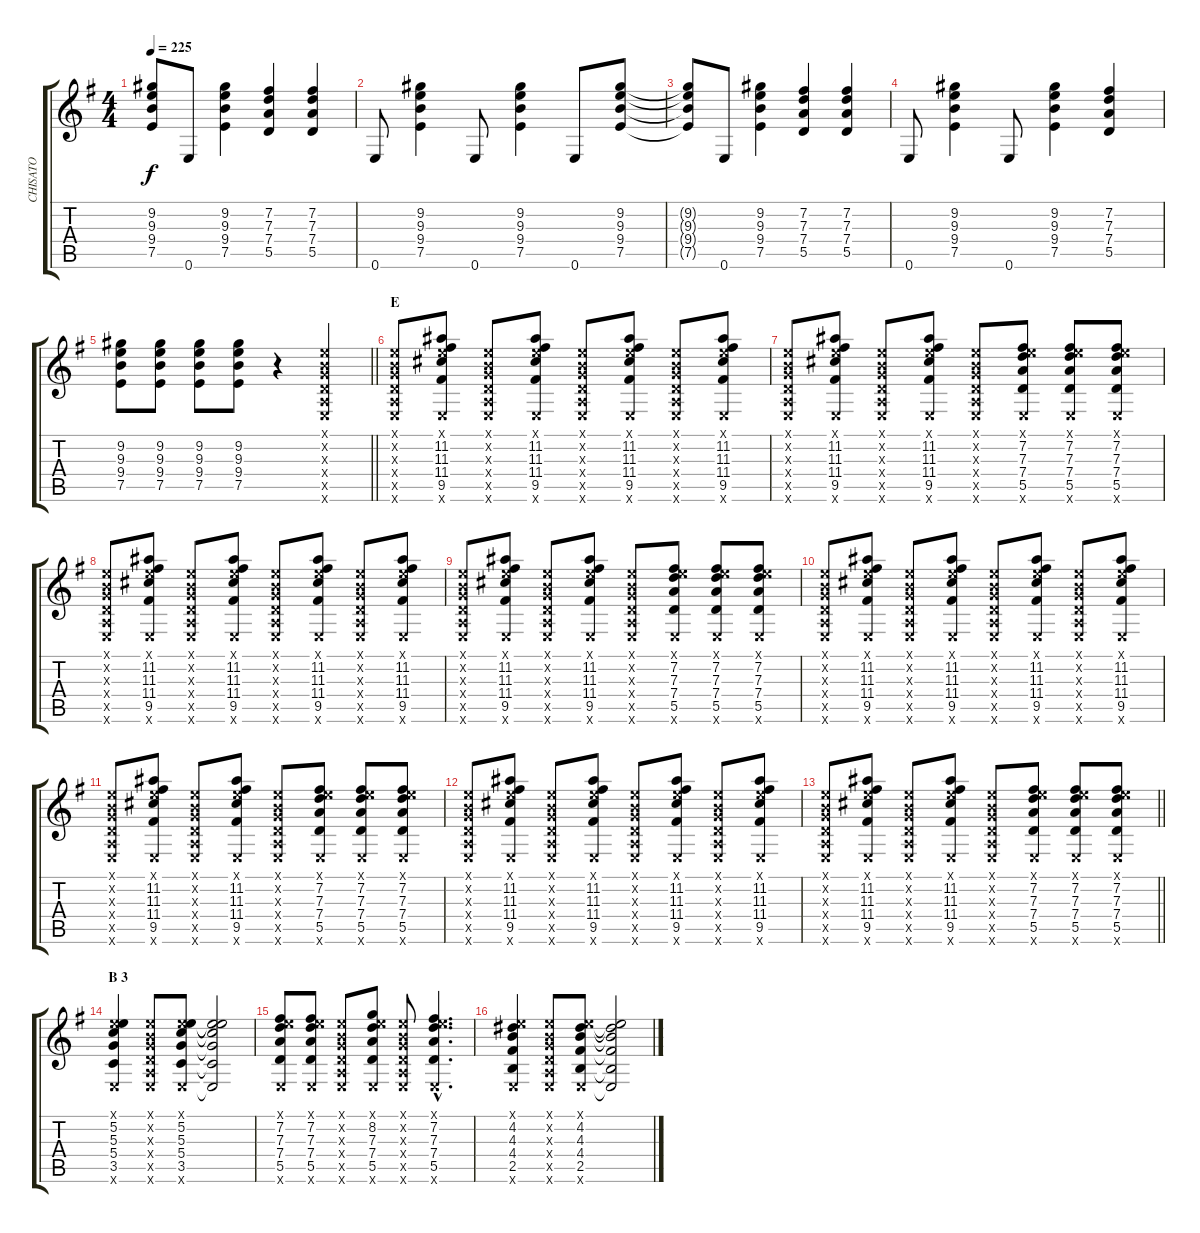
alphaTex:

\track ("CHISATO" "CHISATO") {instrument distortionguitar}
\staff {score tabs}
\tuning (E4 B3 G3 D3 A2 E2) {hide}
\ts (4 4)
\tempo 225
\clef g2
\ks g
(9.2{t} 9.3{t} 9.4{t} 7.5{t}).8{dy f} 0.6.8 (9.2 9.3 9.4 7.5).4 (7.2 7.3 7.4 5.5).4 (7.2 7.3 7.4 5.5).4 |
0.6.8 (9.2 9.3 9.4 7.5).4 0.6.8 (9.2 9.3 9.4 7.5).4 0.6.8 (9.2 9.3 9.4 7.5).8 |
(9.2{t} 9.3{t} 9.4{t} 7.5{t}).8 0.6.8 (9.2 9.3 9.4 7.5).4 (7.2 7.3 7.4 5.5).4 (7.2 7.3 7.4 5.5).4 |
0.6.8 (9.2 9.3 9.4 7.5).4 0.6.8 (9.2 9.3 9.4 7.5).4 (7.2 7.3 7.4 5.5).4 |
\barLineRight lightlight
(9.2 9.3 9.4 7.5).8 (9.2 9.3 9.4 7.5).8 (9.2 9.3 9.4 7.5).8 (9.2 9.3 9.4 7.5).8 r.4 (0.1{x} 0.2{x} 0.3{x} 0.4{x} 0.5{x} 0.6{x}).4 |
\section ("" "E ")
(0.1{x} 0.2{x} 0.3{x} 0.4{x} 0.5{x} 0.6{x}).8 (0.1{x} 11.2 11.3 11.4 9.5 0.6{x}).8 (0.1{x} 0.2{x} 0.3{x} 0.4{x} 0.5{x} 0.6{x}).8 (0.1{x} 11.2 11.3 11.4 9.5 0.6{x}).8 (0.1{x} 0.2{x} 0.3{x} 0.4{x} 0.5{x} 0.6{x}).8 (0.1{x} 11.2 11.3 11.4 9.5 0.6{x}).8 (0.1{x} 0.2{x} 0.3{x} 0.4{x} 0.5{x} 0.6{x}).8 (0.1{x} 11.2 11.3 11.4 9.5 0.6{x}).8 |
(0.1{x} 0.2{x} 0.3{x} 0.4{x} 0.5{x} 0.6{x}).8 (0.1{x} 11.2 11.3 11.4 9.5 0.6{x}).8 (0.1{x} 0.2{x} 0.3{x} 0.4{x} 0.5{x} 0.6{x}).8 (0.1{x} 11.2 11.3 11.4 9.5 0.6{x}).8 (0.1{x} 0.2{x} 0.3{x} 0.4{x} 0.5{x} 0.6{x}).8 (0.1{x} 7.2 7.3 7.4 5.5 0.6{x}).8 (0.1{x} 7.2 7.3 7.4 5.5 0.6{x}).8 (0.1{x} 7.2 7.3 7.4 5.5 0.6{x}).8 |
(0.1{x} 0.2{x} 0.3{x} 0.4{x} 0.5{x} 0.6{x}).8 (0.1{x} 11.2 11.3 11.4 9.5 0.6{x}).8 (0.1{x} 0.2{x} 0.3{x} 0.4{x} 0.5{x} 0.6{x}).8 (0.1{x} 11.2 11.3 11.4 9.5 0.6{x}).8 (0.1{x} 0.2{x} 0.3{x} 0.4{x} 0.5{x} 0.6{x}).8 (0.1{x} 11.2 11.3 11.4 9.5 0.6{x}).8 (0.1{x} 0.2{x} 0.3{x} 0.4{x} 0.5{x} 0.6{x}).8 (0.1{x} 11.2 11.3 11.4 9.5 0.6{x}).8 |
(0.1{x} 0.2{x} 0.3{x} 0.4{x} 0.5{x} 0.6{x}).8 (0.1{x} 11.2 11.3 11.4 9.5 0.6{x}).8 (0.1{x} 0.2{x} 0.3{x} 0.4{x} 0.5{x} 0.6{x}).8 (0.1{x} 11.2 11.3 11.4 9.5 0.6{x}).8 (0.1{x} 0.2{x} 0.3{x} 0.4{x} 0.5{x} 0.6{x}).8 (0.1{x} 7.2 7.3 7.4 5.5 0.6{x}).8 (0.1{x} 7.2 7.3 7.4 5.5 0.6{x}).8 (0.1{x} 7.2 7.3 7.4 5.5 0.6{x}).8 |
(0.1{x} 0.2{x} 0.3{x} 0.4{x} 0.5{x} 0.6{x}).8 (0.1{x} 11.2 11.3 11.4 9.5 0.6{x}).8 (0.1{x} 0.2{x} 0.3{x} 0.4{x} 0.5{x} 0.6{x}).8 (0.1{x} 11.2 11.3 11.4 9.5 0.6{x}).8 (0.1{x} 0.2{x} 0.3{x} 0.4{x} 0.5{x} 0.6{x}).8 (0.1{x} 11.2 11.3 11.4 9.5 0.6{x}).8 (0.1{x} 0.2{x} 0.3{x} 0.4{x} 0.5{x} 0.6{x}).8 (0.1{x} 11.2 11.3 11.4 9.5 0.6{x}).8 |
(0.1{x} 0.2{x} 0.3{x} 0.4{x} 0.5{x} 0.6{x}).8 (0.1{x} 11.2 11.3 11.4 9.5 0.6{x}).8 (0.1{x} 0.2{x} 0.3{x} 0.4{x} 0.5{x} 0.6{x}).8 (0.1{x} 11.2 11.3 11.4 9.5 0.6{x}).8 (0.1{x} 0.2{x} 0.3{x} 0.4{x} 0.5{x} 0.6{x}).8 (0.1{x} 7.2 7.3 7.4 5.5 0.6{x}).8 (0.1{x} 7.2 7.3 7.4 5.5 0.6{x}).8 (0.1{x} 7.2 7.3 7.4 5.5 0.6{x}).8 |
(0.1{x} 0.2{x} 0.3{x} 0.4{x} 0.5{x} 0.6{x}).8 (0.1{x} 11.2 11.3 11.4 9.5 0.6{x}).8 (0.1{x} 0.2{x} 0.3{x} 0.4{x} 0.5{x} 0.6{x}).8 (0.1{x} 11.2 11.3 11.4 9.5 0.6{x}).8 (0.1{x} 0.2{x} 0.3{x} 0.4{x} 0.5{x} 0.6{x}).8 (0.1{x} 11.2 11.3 11.4 9.5 0.6{x}).8 (0.1{x} 0.2{x} 0.3{x} 0.4{x} 0.5{x} 0.6{x}).8 (0.1{x} 11.2 11.3 11.4 9.5 0.6{x}).8 |
\barLineRight lightlight
(0.1{x} 0.2{x} 0.3{x} 0.4{x} 0.5{x} 0.6{x}).8 (0.1{x} 11.2 11.3 11.4 9.5 0.6{x}).8 (0.1{x} 0.2{x} 0.3{x} 0.4{x} 0.5{x} 0.6{x}).8 (0.1{x} 11.2 11.3 11.4 9.5 0.6{x}).8 (0.1{x} 0.2{x} 0.3{x} 0.4{x} 0.5{x} 0.6{x}).8 (0.1{x} 7.2 7.3 7.4 5.5 0.6{x}).8 (0.1{x} 7.2 7.3 7.4 5.5 0.6{x}).8 (0.1{x} 7.2 7.3 7.4 5.5 0.6{x}).8 |
\section ("" "B 3")
(0.1{x} 5.2 5.3 5.4 3.5 0.6{x}).4 (0.1{x} 0.2{x} 0.3{x} 0.4{x} 0.5{x} 0.6{x}).8 (0.1{x} 5.2 5.3 5.4 3.5 0.6{x}).8 (0.1{t} 5.2{t} 5.3{t} 5.4{t} 3.5{t} 0.6{t}).2 |
(0.1{x} 7.2 7.3 7.4 5.5 0.6{x}).8 (0.1{x} 7.2 7.3 7.4 5.5 0.6{x}).8 (0.1{x} 0.2{x} 0.3{x} 0.4{x} 0.5{x} 0.6{x}).8 (0.1{x} 8.2 7.3 7.4 5.5 0.6{x}).8 (0.1{x} 0.2{x} 0.3{x} 0.4{x} 0.5{x} 0.6{x}).8 (0.1{hac x} 7.2{hac} 7.3{hac} 7.4{hac} 5.5{hac} 0.6{hac x}).4{d} |
(0.1{x} 4.2 4.3 4.4 2.5 0.6{x}).4 (0.1{x} 0.2{x} 0.3{x} 0.4{x} 0.5{x} 0.6{x}).8 (0.1{x} 4.2 4.3 4.4 2.5 0.6{x}).8 (0.1{t} 4.2{t} 4.3{t} 4.4{t} 2.5{t} 0.6{t}).2
